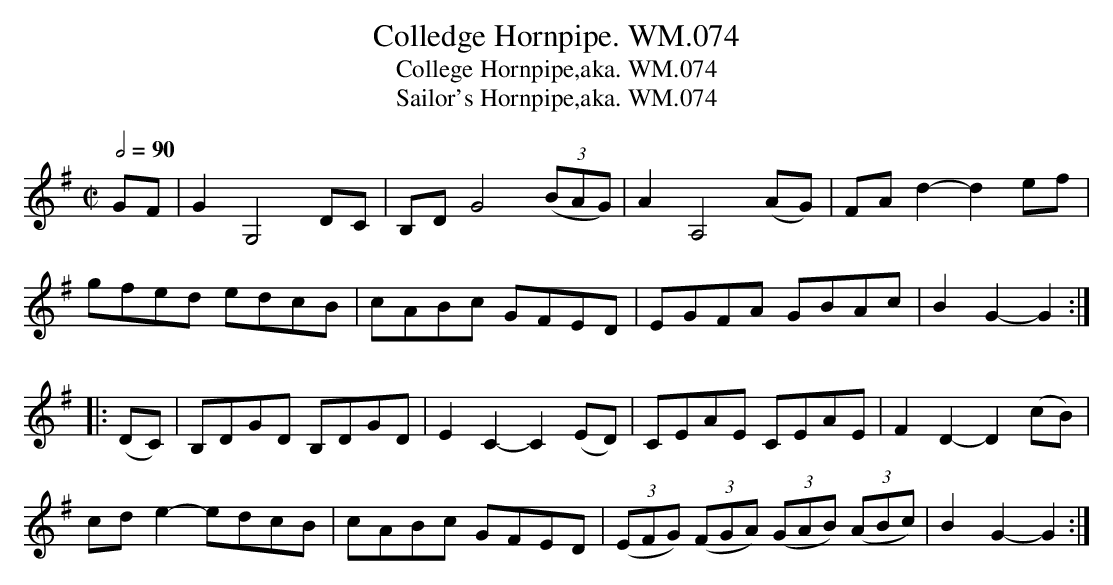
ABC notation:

X:1
T:Colledge Hornpipe. WM.074
T:College Hornpipe,aka. WM.074
T:Sailor's Hornpipe,aka. WM.074
M:C|
L:1/8
Q:1/2=90
K:G
GF|G2G,4DC|B,DG4((3BAG)|A2A,4(AG)|FAd2-d2ef|
gfed edcB|cABc GFED|EGFA GBAc|B2G2-G2:|
|:(DC)|B,DGD B,DGD|E2C2-C2(ED)|CEAE CEAE|F2D2-D2(cB)|
cde2-edcB|cABc GFED|((3EFG) ((3FGA) ((3GAB) ((3ABc)|B2G2-G2:|
